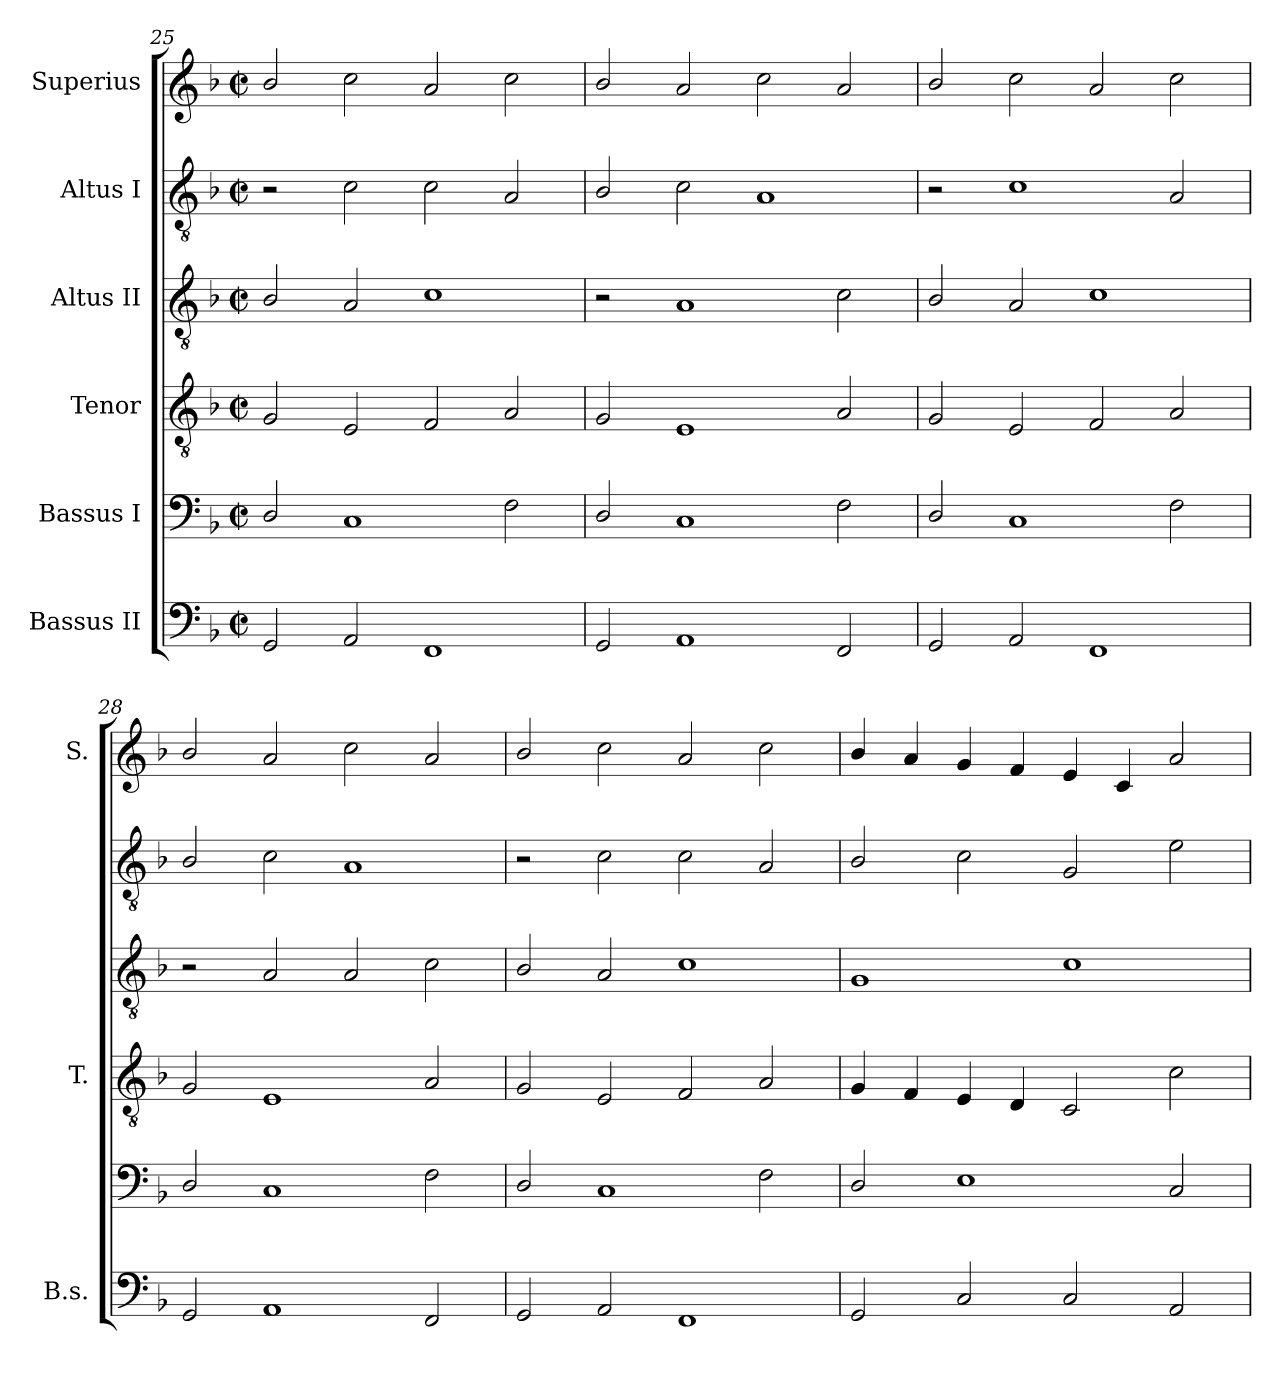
**kern	**kern	**kern	**kern	**kern	**kern
*part6	*part5	*part4	*part3	*part2	*part1
*staff6	*staff5	*staff4	*staff3	*staff2	*staff1
*I"Bassus II	*I"Bassus I	*I"Tenor	*I"Altus II	*I"Altus I	*I"Superius
*I'B.s.	*	*I'T.	*	*	*I'S.
!!LO:PB:g=z
*clefF4	*clefF4	*clefGv2	*clefGv2	*clefGv2	*clefG2
*	*	*ITrd7c12	*ITrd7c12	*ITrd7c12	*
*k[b-]	*k[b-]	*k[b-]	*k[b-]	*k[b-]	*k[b-]
*d:	*d:	*d:	*d:	*d:	*d:
*M2/2	*M2/2	*M2/2	*M2/2	*M2/2	*M2/2
*met(c|)	*met(c|)	*met(c|)	*met(c|)	*met(c|)	*met(c|)
=25	=25	=25	=25	=25	=25
2GGi/	2Di/	2GGi/	2BB-i/	2r	2b-i/
2AAi/	1Ci	2EEi/	2AAi/	2Ci\	2cci\
1FFi	.	2FFi/	1Ci	2Ci\	2ai/
.	2Fi\	2AAi/	.	2AAi/	2cci\
=26	=26	=26	=26	=26	=26
2GGi/	2Di/	2GGi/	2r	2BB-i/	2b-i/
1AAi	1Ci	1EEi	1AAi	2Ci\	2ai/
.	.	.	.	1AAi	2cci\
2FFi/	2Fi\	2AAi/	2Ci\	.	2ai/
=27	=27	=27	=27	=27	=27
2GGi/	2Di/	2GGi/	2BB-i/	2r	2b-i/
2AAi/	1Ci	2EEi/	2AAi/	1Ci	2cci\
1FFi	.	2FFi/	1Ci	.	2ai/
.	2Fi\	2AAi/	.	2AAi/	2cci\
=28	=28	=28	=28	=28	=28
2GGi/	2Di/	2GGi/	2r	2BB-i/	2b-i/
1AAi	1Ci	1EEi	2AAi/	2Ci\	2ai/
.	.	.	2AAi/	1AAi	2cci\
2FFi/	2Fi\	2AAi/	2Ci\	.	2ai/
!!LO:LB:g=z
=29	=29	=29	=29	=29	=29
2GGi/	2Di/	2GGi/	2BB-i/	2r	2b-i/
2AAi/	1Ci	2EEi/	2AAi/	2Ci\	2cci\
1FFi	.	2FFi/	1Ci	2Ci\	2ai/
.	2Fi\	2AAi/	.	2AAi/	2cci\
=30	=30	=30	=30	=30	=30
2GGi/	2Di/	4GGi/	1GGi	2BB-i/	4b-i/
.	.	4FFi/	.	.	4ai/
2Ci/	1Ei	4EEi/	.	2Ci\	4gi/
.	.	4DDi/	.	.	4fi/
2Ci/	.	2CCi/	1Ci	2GGi/	4ei/
.	.	.	.	.	4ci/
2AAi/	2Ci/	2Ci\	.	2Ei\	2ai/
=	=	=	=	=	=
*-	*-	*-	*-	*-	*-
